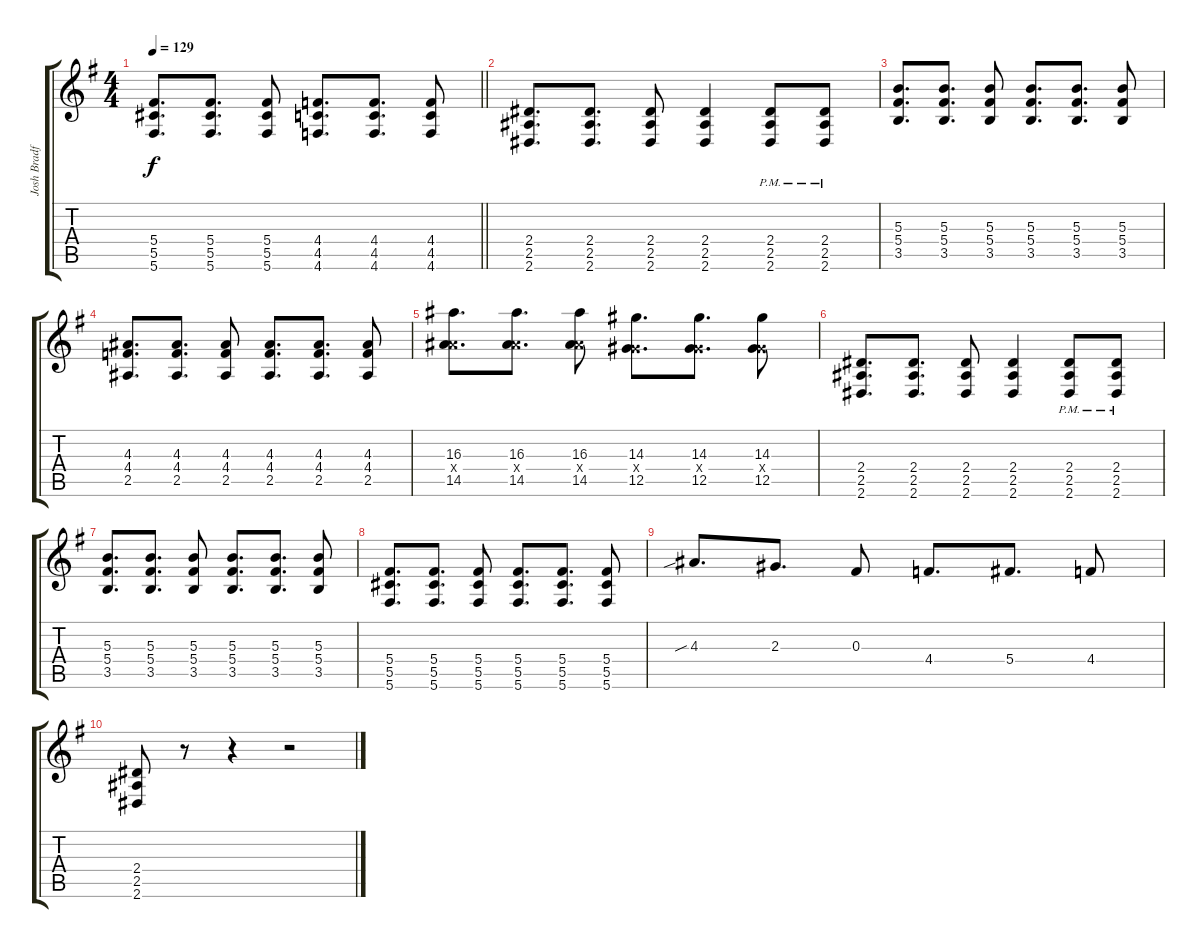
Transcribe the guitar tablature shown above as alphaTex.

\track ("Josh Bradford" "Josh Bradf") {instrument overdrivenguitar}
\staff {score tabs}
\tuning (Eb4 Bb3 Gb3 Db3 Ab2 Db2) {hide}
\ts (4 4)
\tempo 129
\clef g2
\barLineRight lightlight
\ks g
(5.4 5.5 5.6).8{d dy f} (5.4 5.5 5.6).8{d} (5.4 5.5 5.6).8 (4.4 4.5 4.6).8{d} (4.4 4.5 4.6).8{d} (4.4 4.5 4.6).8 |
(2.4 2.5 2.6).8{d} (2.4 2.5 2.6).8{d} (2.4 2.5 2.6).8 (2.4 2.5 2.6).4 (2.4{pm} 2.5{pm} 2.6{pm}).8 (2.4{pm} 2.5{pm} 2.6{pm}).8 |
(5.3 5.4 3.5).8{d} (5.3 5.4 3.5).8{d} (5.3 5.4 3.5).8 (5.3 5.4 3.5).8{d} (5.3 5.4 3.5).8{d} (5.3 5.4 3.5).8 |
(4.3 4.4 2.5).8{d} (4.3 4.4 2.5).8{d} (4.3 4.4 2.5).8 (4.3 4.4 2.5).8{d} (4.3 4.4 2.5).8{d} (4.3 4.4 2.5).8 |
(16.3 9.4{x} 14.5).8{d} (16.3 9.4{x} 14.5).8{d} (16.3 9.4{x} 14.5).8 (14.3 7.4{x} 12.5).8{d} (14.3 7.4{x} 12.5).8{d} (14.3 7.4{x} 12.5).8 |
(2.4 2.5 2.6).8{d} (2.4 2.5 2.6).8{d} (2.4 2.5 2.6).8 (2.4 2.5 2.6).4 (2.4{pm} 2.5{pm} 2.6{pm}).8 (2.4{pm} 2.5{pm} 2.6{pm}).8 |
(5.3 5.4 3.5).8{d} (5.3 5.4 3.5).8{d} (5.3 5.4 3.5).8 (5.3 5.4 3.5).8{d} (5.3 5.4 3.5).8{d} (5.3 5.4 3.5).8 |
(5.4 5.5 5.6).8{d} (5.4 5.5 5.6).8{d} (5.4 5.5 5.6).8 (5.4 5.5 5.6).8{d} (5.4 5.5 5.6).8{d} (5.4 5.5 5.6).8 |
4.3{sib}.8{d} 2.3.8{d} 0.3.8 4.4.8{d} 5.4.8{d} 4.4.8 |
(2.4 2.5 2.6).8 r.8 r.4 r.2
